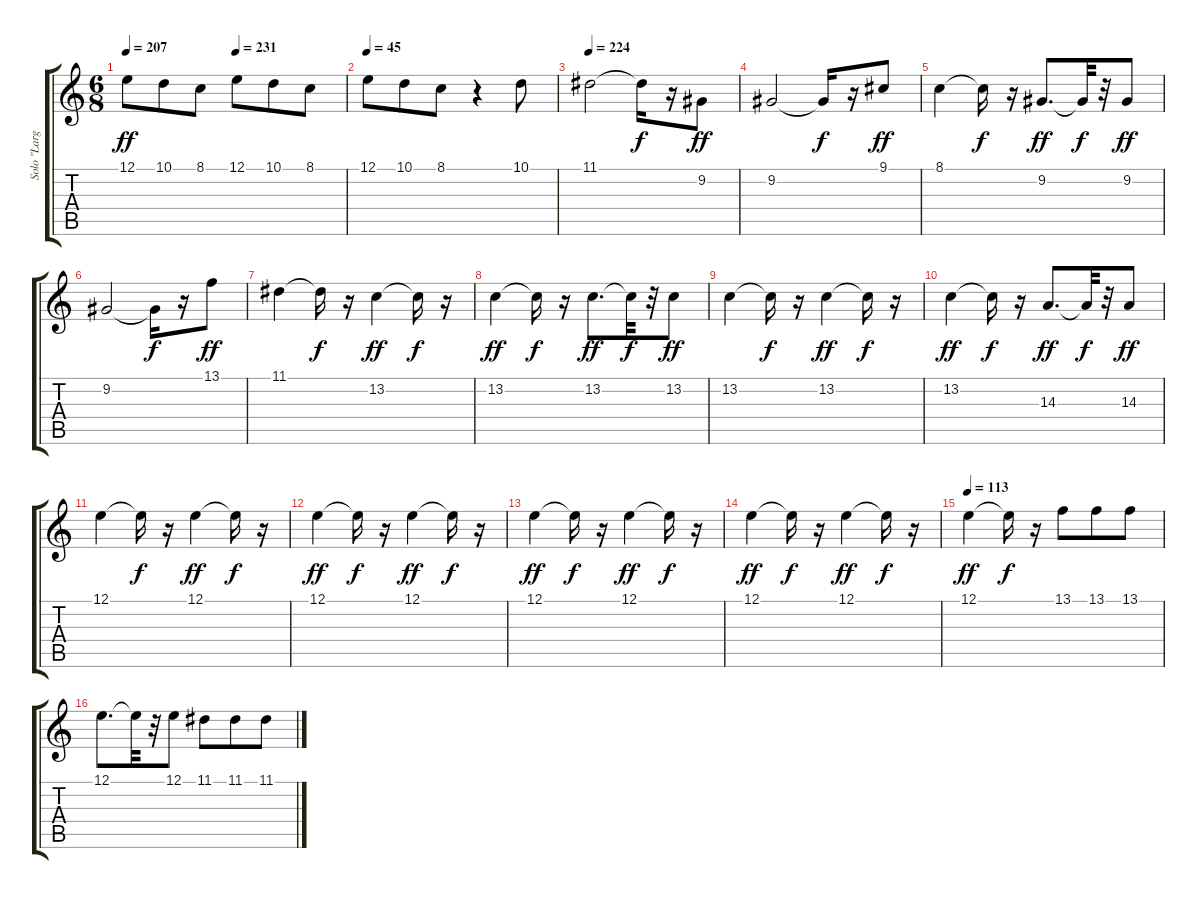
\track ("Solo \"Largo al Factotum\"" "Solo \"Larg") {instrument altosax}
\staff {score tabs}
\tuning (E4 B3 G3 D3 A2 E2) {hide}
\ts (6 8)
\tempo 207
\tempo (231 0.5)
\clef g2
\ks c
12.1.8{dy ff} 10.1.8 8.1.8 12.1.8 10.1.8 8.1.8 |
\tempo 45
12.1.8 10.1.8 8.1.8 r.4 10.1.8 |
\tempo 224
11.1.2 11.1{t}.16{dy f} r.16 9.2.8{dy ff} |
9.2.2 9.2{t}.16{dy f} r.16 9.1.8{dy ff} |
8.1.4 8.1{t}.16{dy f} r.16 9.2.8{d dy ff} 9.2{t}.32{dy f} r.32 9.2.8{dy ff} |
9.2.2 9.2{t}.16{dy f} r.16 13.1.8{dy ff} |
11.1.4 11.1{t}.16{dy f} r.16 13.2.4{dy ff} 13.2{t}.16{dy f} r.16 |
13.2.4{dy ff} 13.2{t}.16{dy f} r.16 13.2.8{d dy ff} 13.2{t}.32{dy f} r.32 13.2.8{dy ff} |
13.2.4 13.2{t}.16{dy f} r.16 13.2.4{dy ff} 13.2{t}.16{dy f} r.16 |
13.2.4{dy ff} 13.2{t}.16{dy f} r.16 14.3.8{d dy ff} 14.3{t}.32{dy f} r.32 14.3.8{dy ff} |
12.1.4 12.1{t}.16{dy f} r.16 12.1.4{dy ff} 12.1{t}.16{dy f} r.16 |
12.1.4{dy ff} 12.1{t}.16{dy f} r.16 12.1.4{dy ff} 12.1{t}.16{dy f} r.16 |
12.1.4{dy ff} 12.1{t}.16{dy f} r.16 12.1.4{dy ff} 12.1{t}.16{dy f} r.16 |
12.1.4{dy ff} 12.1{t}.16{dy f} r.16 12.1.4{dy ff} 12.1{t}.16{dy f} r.16 |
\tempo 113
12.1.4{dy ff} 12.1{t}.16{dy f} r.16 13.1.8 13.1.8 13.1.8 |
12.1.8{d} 12.1{t}.32 r.32 12.1.8 11.1.8 11.1.8 11.1.8
